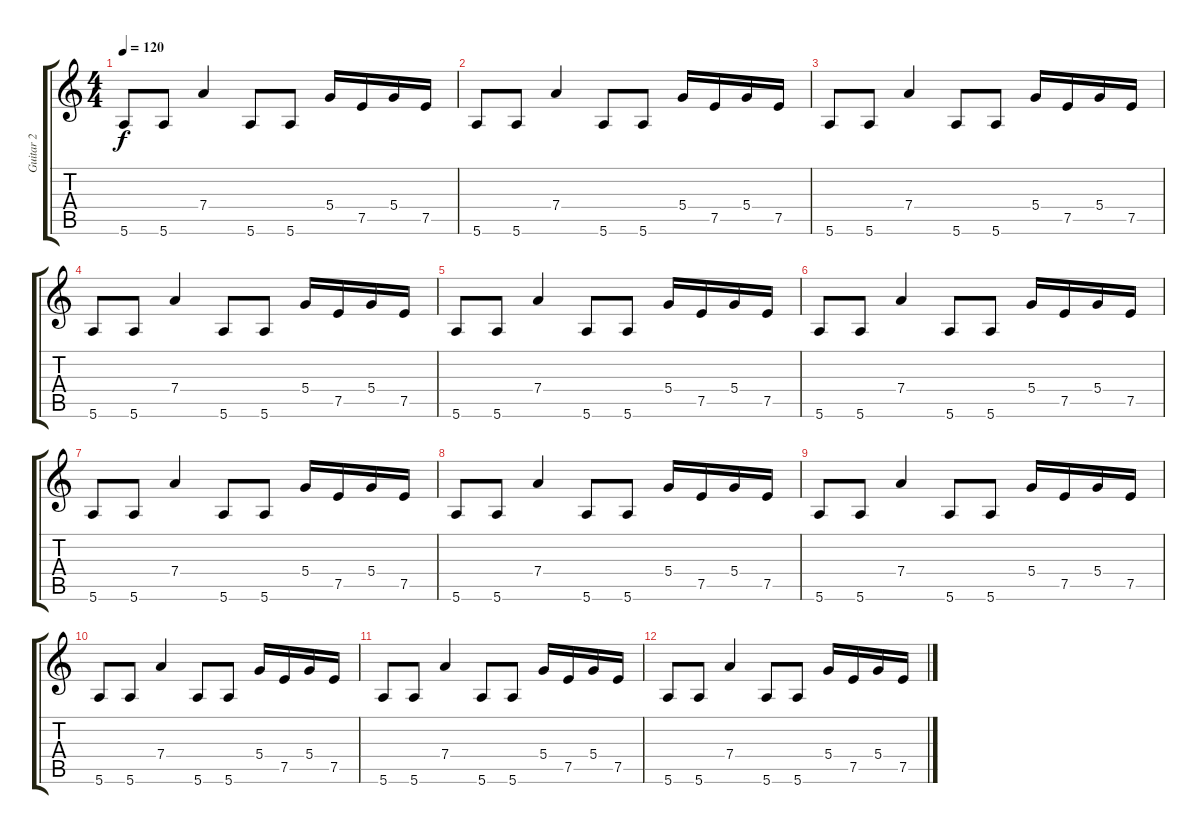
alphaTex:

\track ("Guitar 2" "Guitar 2") {instrument overdrivenguitar}
\staff {score tabs}
\tuning (E4 B3 G3 D3 A2 E2) {hide}
\ts (4 4)
\tempo 120
\clef g2
\ks c
5.6.8{dy f} 5.6.8 7.4.4 5.6.8 5.6.8 5.4.16 7.5.16 5.4.16 7.5.16 |
5.6.8 5.6.8 7.4.4 5.6.8 5.6.8 5.4.16 7.5.16 5.4.16 7.5.16 |
5.6.8 5.6.8 7.4.4 5.6.8 5.6.8 5.4.16 7.5.16 5.4.16 7.5.16 |
5.6.8 5.6.8 7.4.4 5.6.8 5.6.8 5.4.16 7.5.16 5.4.16 7.5.16 |
5.6.8 5.6.8 7.4.4 5.6.8 5.6.8 5.4.16 7.5.16 5.4.16 7.5.16 |
5.6.8 5.6.8 7.4.4 5.6.8 5.6.8 5.4.16 7.5.16 5.4.16 7.5.16 |
5.6.8 5.6.8 7.4.4 5.6.8 5.6.8 5.4.16 7.5.16 5.4.16 7.5.16 |
5.6.8 5.6.8 7.4.4 5.6.8 5.6.8 5.4.16 7.5.16 5.4.16 7.5.16 |
5.6.8 5.6.8 7.4.4 5.6.8 5.6.8 5.4.16 7.5.16 5.4.16 7.5.16 |
5.6.8 5.6.8 7.4.4 5.6.8 5.6.8 5.4.16 7.5.16 5.4.16 7.5.16 |
5.6.8 5.6.8 7.4.4 5.6.8 5.6.8 5.4.16 7.5.16 5.4.16 7.5.16 |
5.6.8 5.6.8 7.4.4 5.6.8 5.6.8 5.4.16 7.5.16 5.4.16 7.5.16
